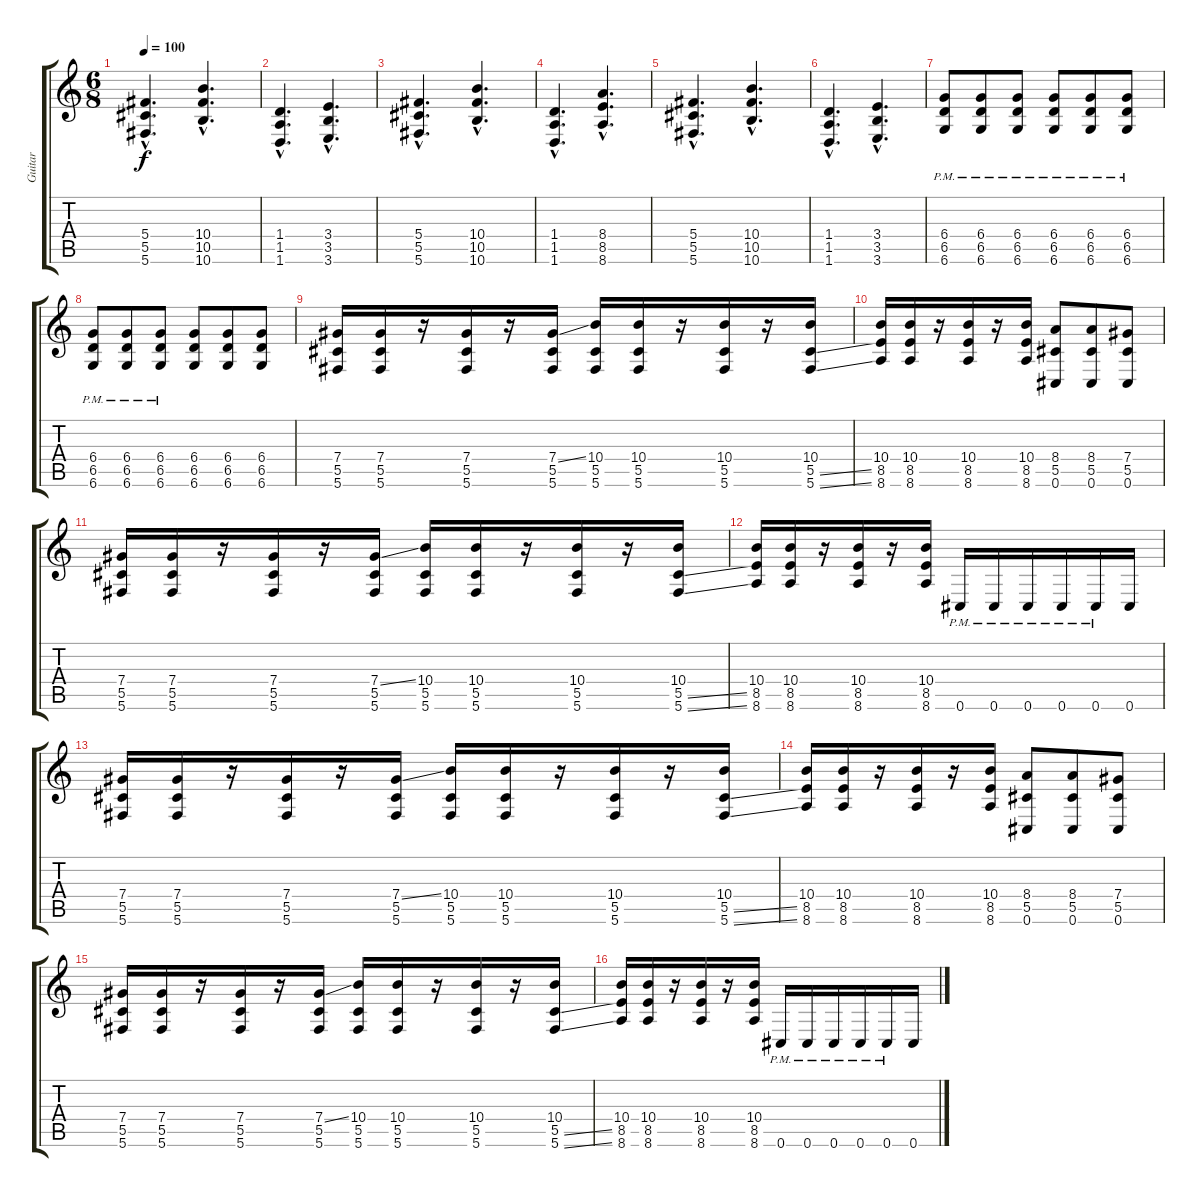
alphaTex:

\track ("Guitar" "Guitar") {instrument distortionguitar}
\staff {score tabs}
\tuning (Eb4 Bb3 Gb3 Db3 Ab2 Db2) {hide}
\ts (6 8)
\tempo 100
\clef g2
\ks c
(5.4{hac} 5.5{hac} 5.6{hac}).4{d dy f} (10.4{hac} 10.5{hac} 10.6{hac}).4{d} |
(1.4{hac} 1.5{hac} 1.6{hac}).4{d} (3.4{hac} 3.5{hac} 3.6{hac}).4{d} |
(5.4{hac} 5.5{hac} 5.6{hac}).4{d} (10.4{hac} 10.5{hac} 10.6{hac}).4{d} |
(1.4{hac} 1.5{hac} 1.6{hac}).4{d} (8.4{hac} 8.5{hac} 8.6{hac}).4{d} |
(5.4{hac} 5.5{hac} 5.6{hac}).4{d} (10.4{hac} 10.5{hac} 10.6{hac}).4{d} |
(1.4{hac} 1.5{hac} 1.6{hac}).4{d} (3.4{hac} 3.5{hac} 3.6{hac}).4{d} |
(6.4{pm} 6.5{pm} 6.6{pm}).8 (6.4{pm} 6.5{pm} 6.6{pm}).8 (6.4{pm} 6.5{pm} 6.6{pm}).8 (6.4 6.5{pm} 6.6{pm}).8 (6.4 6.5{pm} 6.6{pm}).8 (6.4 6.5{pm} 6.6{pm}).8 |
(6.4 6.5 6.6{pm}).8 (6.4 6.5 6.6{pm}).8 (6.4 6.5 6.6{pm}).8 (6.4 6.5 6.6).8 (6.4 6.5 6.6).8 (6.4 6.5 6.6).8 |
(7.4 5.5 5.6).16 (7.4 5.5 5.6).16 r.16 (7.4 5.5 5.6).16 r.16 (7.4{ss} 5.5 5.6).16 (10.4 5.5 5.6).16 (10.4 5.5 5.6).16 r.16 (10.4 5.5 5.6).16 r.16 (10.4 5.5{ss} 5.6{ss}).16 |
(10.4 8.5 8.6).16 (10.4 8.5 8.6).16 r.16 (10.4 8.5 8.6).16 r.16 (10.4 8.5 8.6).16 (8.4 5.5 0.6).8 (8.4 5.5 0.6).8 (7.4 5.5 0.6).8 |
(7.4 5.5 5.6).16 (7.4 5.5 5.6).16 r.16 (7.4 5.5 5.6).16 r.16 (7.4{ss} 5.5 5.6).16 (10.4 5.5 5.6).16 (10.4 5.5 5.6).16 r.16 (10.4 5.5 5.6).16 r.16 (10.4 5.5{ss} 5.6{ss}).16 |
(10.4 8.5 8.6).16 (10.4 8.5 8.6).16 r.16 (10.4 8.5 8.6).16 r.16 (10.4 8.5 8.6).16 0.6{pm}.16 0.6{pm}.16 0.6{pm}.16 0.6{pm}.16 0.6{pm}.16 0.6.16 |
(7.4 5.5 5.6).16 (7.4 5.5 5.6).16 r.16 (7.4 5.5 5.6).16 r.16 (7.4{ss} 5.5 5.6).16 (10.4 5.5 5.6).16 (10.4 5.5 5.6).16 r.16 (10.4 5.5 5.6).16 r.16 (10.4 5.5{ss} 5.6{ss}).16 |
(10.4 8.5 8.6).16 (10.4 8.5 8.6).16 r.16 (10.4 8.5 8.6).16 r.16 (10.4 8.5 8.6).16 (8.4 5.5 0.6).8 (8.4 5.5 0.6).8 (7.4 5.5 0.6).8 |
(7.4 5.5 5.6).16 (7.4 5.5 5.6).16 r.16 (7.4 5.5 5.6).16 r.16 (7.4{ss} 5.5 5.6).16 (10.4 5.5 5.6).16 (10.4 5.5 5.6).16 r.16 (10.4 5.5 5.6).16 r.16 (10.4 5.5{ss} 5.6{ss}).16 |
(10.4 8.5 8.6).16 (10.4 8.5 8.6).16 r.16 (10.4 8.5 8.6).16 r.16 (10.4 8.5 8.6).16 0.6{pm}.16 0.6{pm}.16 0.6{pm}.16 0.6{pm}.16 0.6{pm}.16 0.6.16
